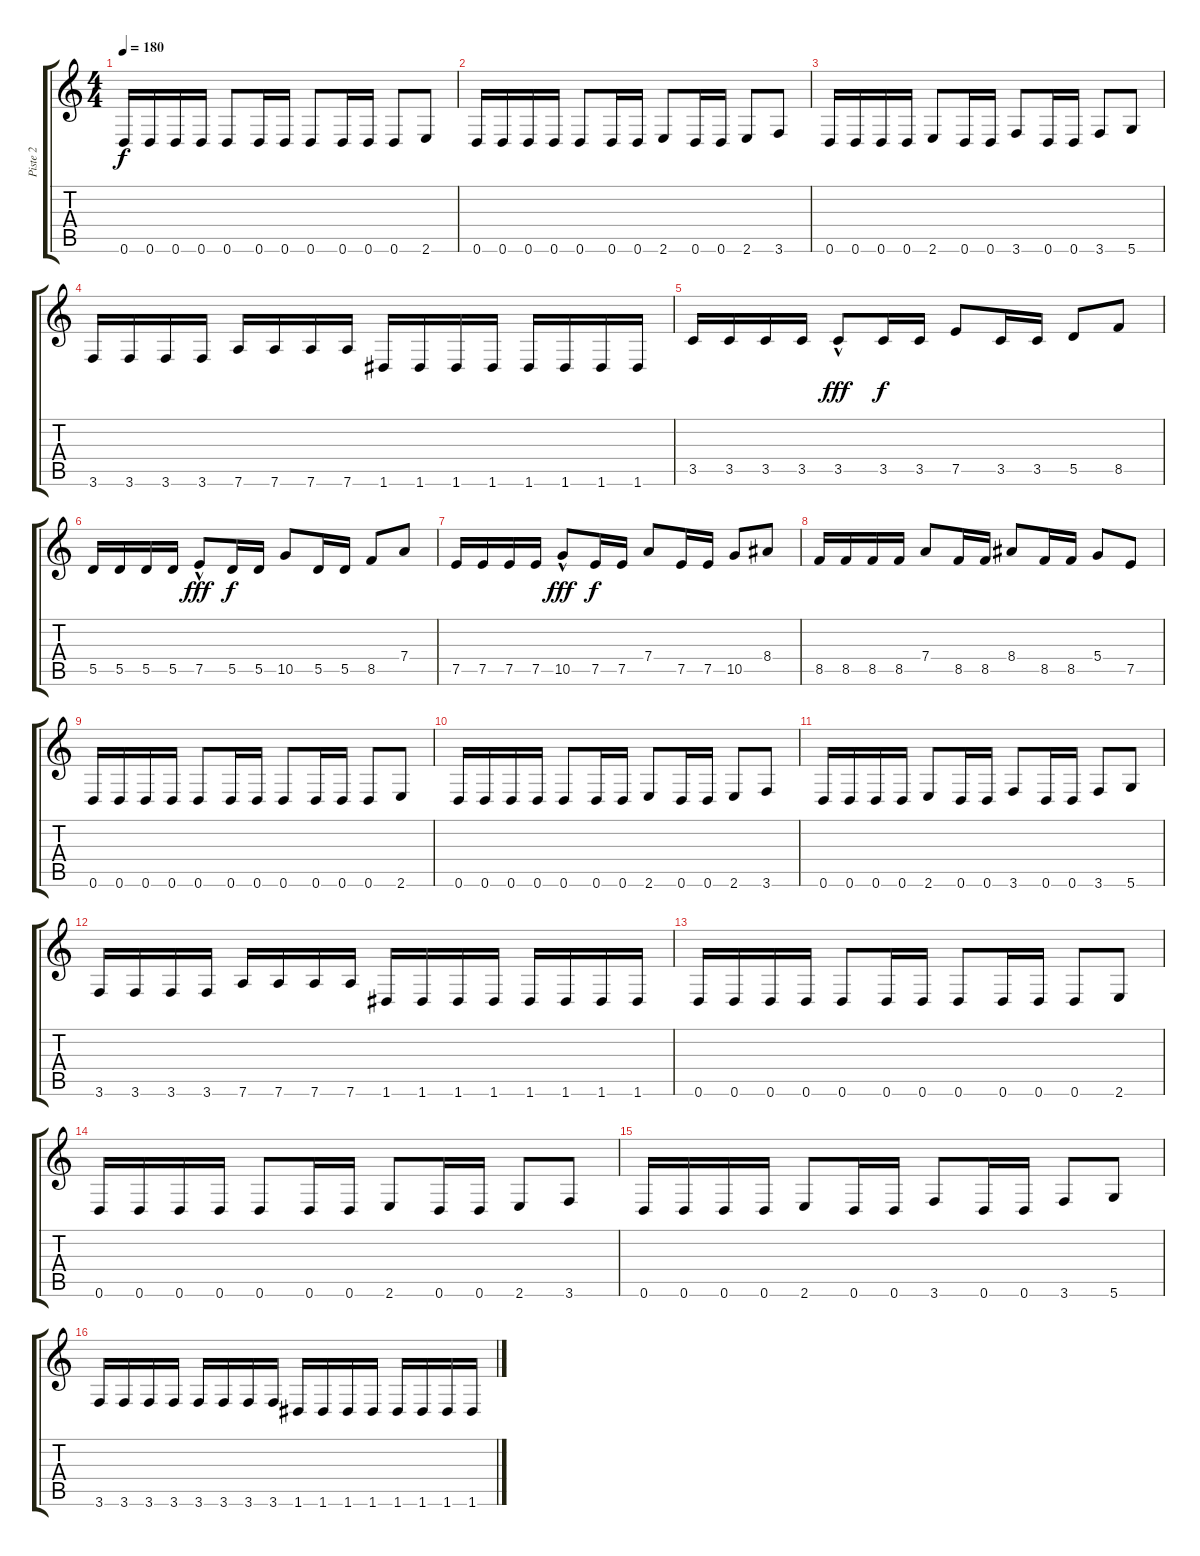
\track ("Piste 2" "Piste 2") {instrument distortionguitar}
\staff {score tabs}
\tuning (E4 B3 G3 D3 A2 D2) {hide}
\ts (4 4)
\tempo 180
\clef g2
\ks c
0.6.16{dy f} 0.6.16 0.6.16 0.6.16 0.6.8 0.6.16 0.6.16 0.6.8 0.6.16 0.6.16 0.6.8 2.6.8 |
0.6.16 0.6.16 0.6.16 0.6.16 0.6.8 0.6.16 0.6.16 2.6.8 0.6.16 0.6.16 2.6.8 3.6.8 |
0.6.16 0.6.16 0.6.16 0.6.16 2.6.8 0.6.16 0.6.16 3.6.8 0.6.16 0.6.16 3.6.8 5.6.8 |
3.6.16 3.6.16 3.6.16 3.6.16 7.6.16 7.6.16 7.6.16 7.6.16 1.6.16 1.6.16 1.6.16 1.6.16 1.6.16 1.6.16 1.6.16 1.6.16 |
3.5.16 3.5.16 3.5.16 3.5.16 3.5{hac}.8{dy fff} 3.5.16{dy f} 3.5.16 7.5.8 3.5.16 3.5.16 5.5.8 8.5.8 |
5.5.16 5.5.16 5.5.16 5.5.16 7.5{hac}.8{dy fff} 5.5.16{dy f} 5.5.16 10.5.8 5.5.16 5.5.16 8.5.8 7.4.8 |
7.5.16 7.5.16 7.5.16 7.5.16 10.5{hac}.8{dy fff} 7.5.16{dy f} 7.5.16 7.4.8 7.5.16 7.5.16 10.5.8 8.4.8 |
8.5.16 8.5.16 8.5.16 8.5.16 7.4.8 8.5.16 8.5.16 8.4.8 8.5.16 8.5.16 5.4.8 7.5.8 |
0.6.16 0.6.16 0.6.16 0.6.16 0.6.8 0.6.16 0.6.16 0.6.8 0.6.16 0.6.16 0.6.8 2.6.8 |
0.6.16 0.6.16 0.6.16 0.6.16 0.6.8 0.6.16 0.6.16 2.6.8 0.6.16 0.6.16 2.6.8 3.6.8 |
0.6.16 0.6.16 0.6.16 0.6.16 2.6.8 0.6.16 0.6.16 3.6.8 0.6.16 0.6.16 3.6.8 5.6.8 |
3.6.16 3.6.16 3.6.16 3.6.16 7.6.16 7.6.16 7.6.16 7.6.16 1.6.16 1.6.16 1.6.16 1.6.16 1.6.16 1.6.16 1.6.16 1.6.16 |
0.6.16 0.6.16 0.6.16 0.6.16 0.6.8 0.6.16 0.6.16 0.6.8 0.6.16 0.6.16 0.6.8 2.6.8 |
0.6.16 0.6.16 0.6.16 0.6.16 0.6.8 0.6.16 0.6.16 2.6.8 0.6.16 0.6.16 2.6.8 3.6.8 |
0.6.16 0.6.16 0.6.16 0.6.16 2.6.8 0.6.16 0.6.16 3.6.8 0.6.16 0.6.16 3.6.8 5.6.8 |
3.6.16 3.6.16 3.6.16 3.6.16 3.6.16 3.6.16 3.6.16 3.6.16 1.6.16 1.6.16 1.6.16 1.6.16 1.6.16 1.6.16 1.6.16 1.6.16
